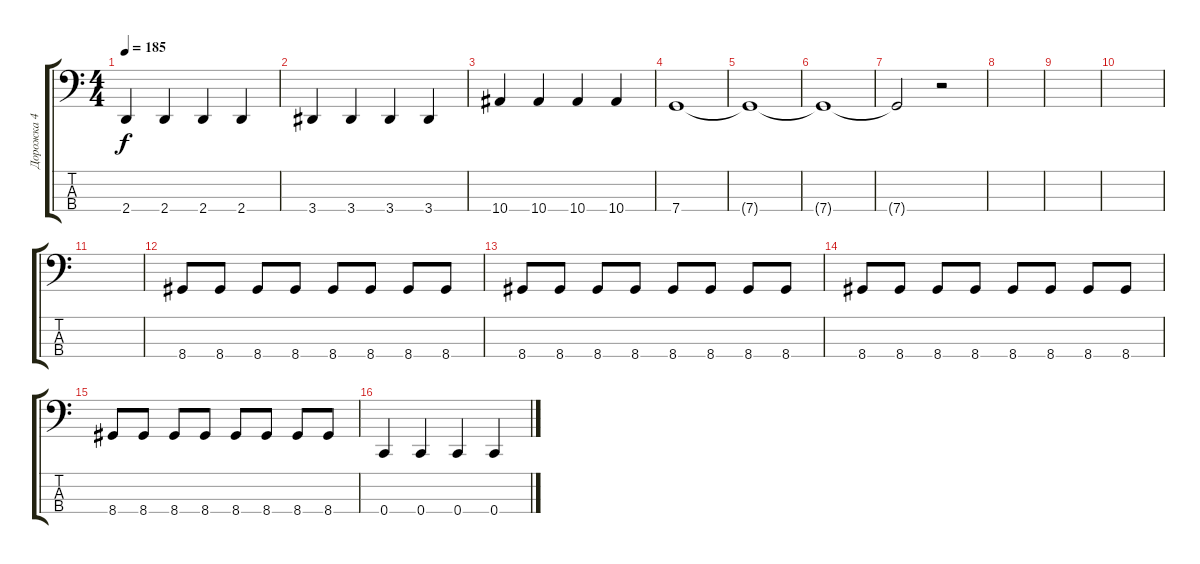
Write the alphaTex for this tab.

\track ("Дорожка 4" "Дорожка 4") {instrument electricbassfinger}
\staff {score tabs}
\tuning (F2 C2 G1 C1) {hide}
\ts (4 4)
\tempo 185
\clef f4
\ks c
2.4.4{dy f} 2.4.4 2.4.4 2.4.4 |
3.4.4 3.4.4 3.4.4 3.4.4 |
10.4.4 10.4.4 10.4.4 10.4.4 |
7.4.1 |
7.4{t}.1 |
7.4{t}.1 |
7.4{t}.2 r.2 |
|
|
|
|
8.4.8 8.4.8 8.4.8 8.4.8 8.4.8 8.4.8 8.4.8 8.4.8 |
8.4.8 8.4.8 8.4.8 8.4.8 8.4.8 8.4.8 8.4.8 8.4.8 |
8.4.8 8.4.8 8.4.8 8.4.8 8.4.8 8.4.8 8.4.8 8.4.8 |
8.4.8 8.4.8 8.4.8 8.4.8 8.4.8 8.4.8 8.4.8 8.4.8 |
0.4.4 0.4.4 0.4.4 0.4.4
